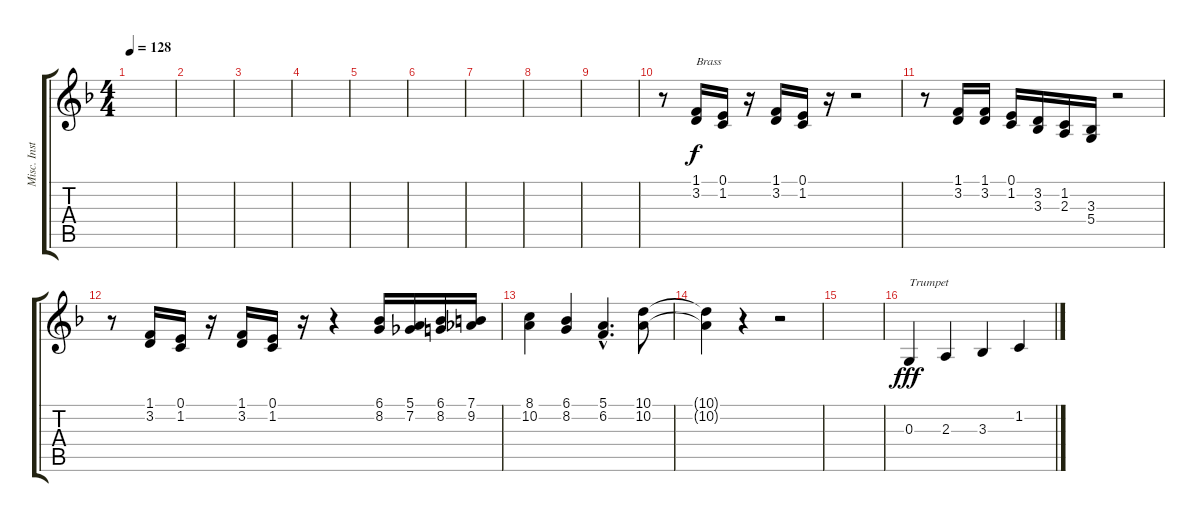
\track ("Misc. Instrumentation" "Misc. Inst") {instrument vibraphone}
\staff {score tabs}
\tuning (E4 B3 G3 D3 A2 E2) {hide}
\ts (4 4)
\tempo 128
\clef g2
\ks f
|
|
|
|
|
|
|
|
|
r.8{volume 11 instrument brasssection} (1.1 3.2).16{txt "Brass"} (0.1 1.2).16 r.16 (1.1 3.2).16 (0.1 1.2).16 r.16 r.2 |
r.8 (1.1 3.2).16 (1.1 3.2).16 (0.1 1.2).16 (3.2 3.3).16 (1.2 2.3).16 (3.3 5.4).16 r.2 |
r.8 (1.1 3.2).16 (0.1 1.2).16 r.16 (1.1 3.2).16 (0.1 1.2).16 r.16 r.4 (6.1 8.2).16 (5.1 7.2).16 (6.1 8.2).16 (7.1 9.2).16 |
(8.1 10.2).4 (6.1 8.2).4 (5.1{hac} 6.2{hac}).4{d} (10.1 10.2).8 |
(10.1{t} 10.2{t}).4 r.4 r.2 |
|
0.3.4{txt "Trumpet" dy fff volume 16 instrument trumpet} 2.3.4 3.3.4 1.2.4
